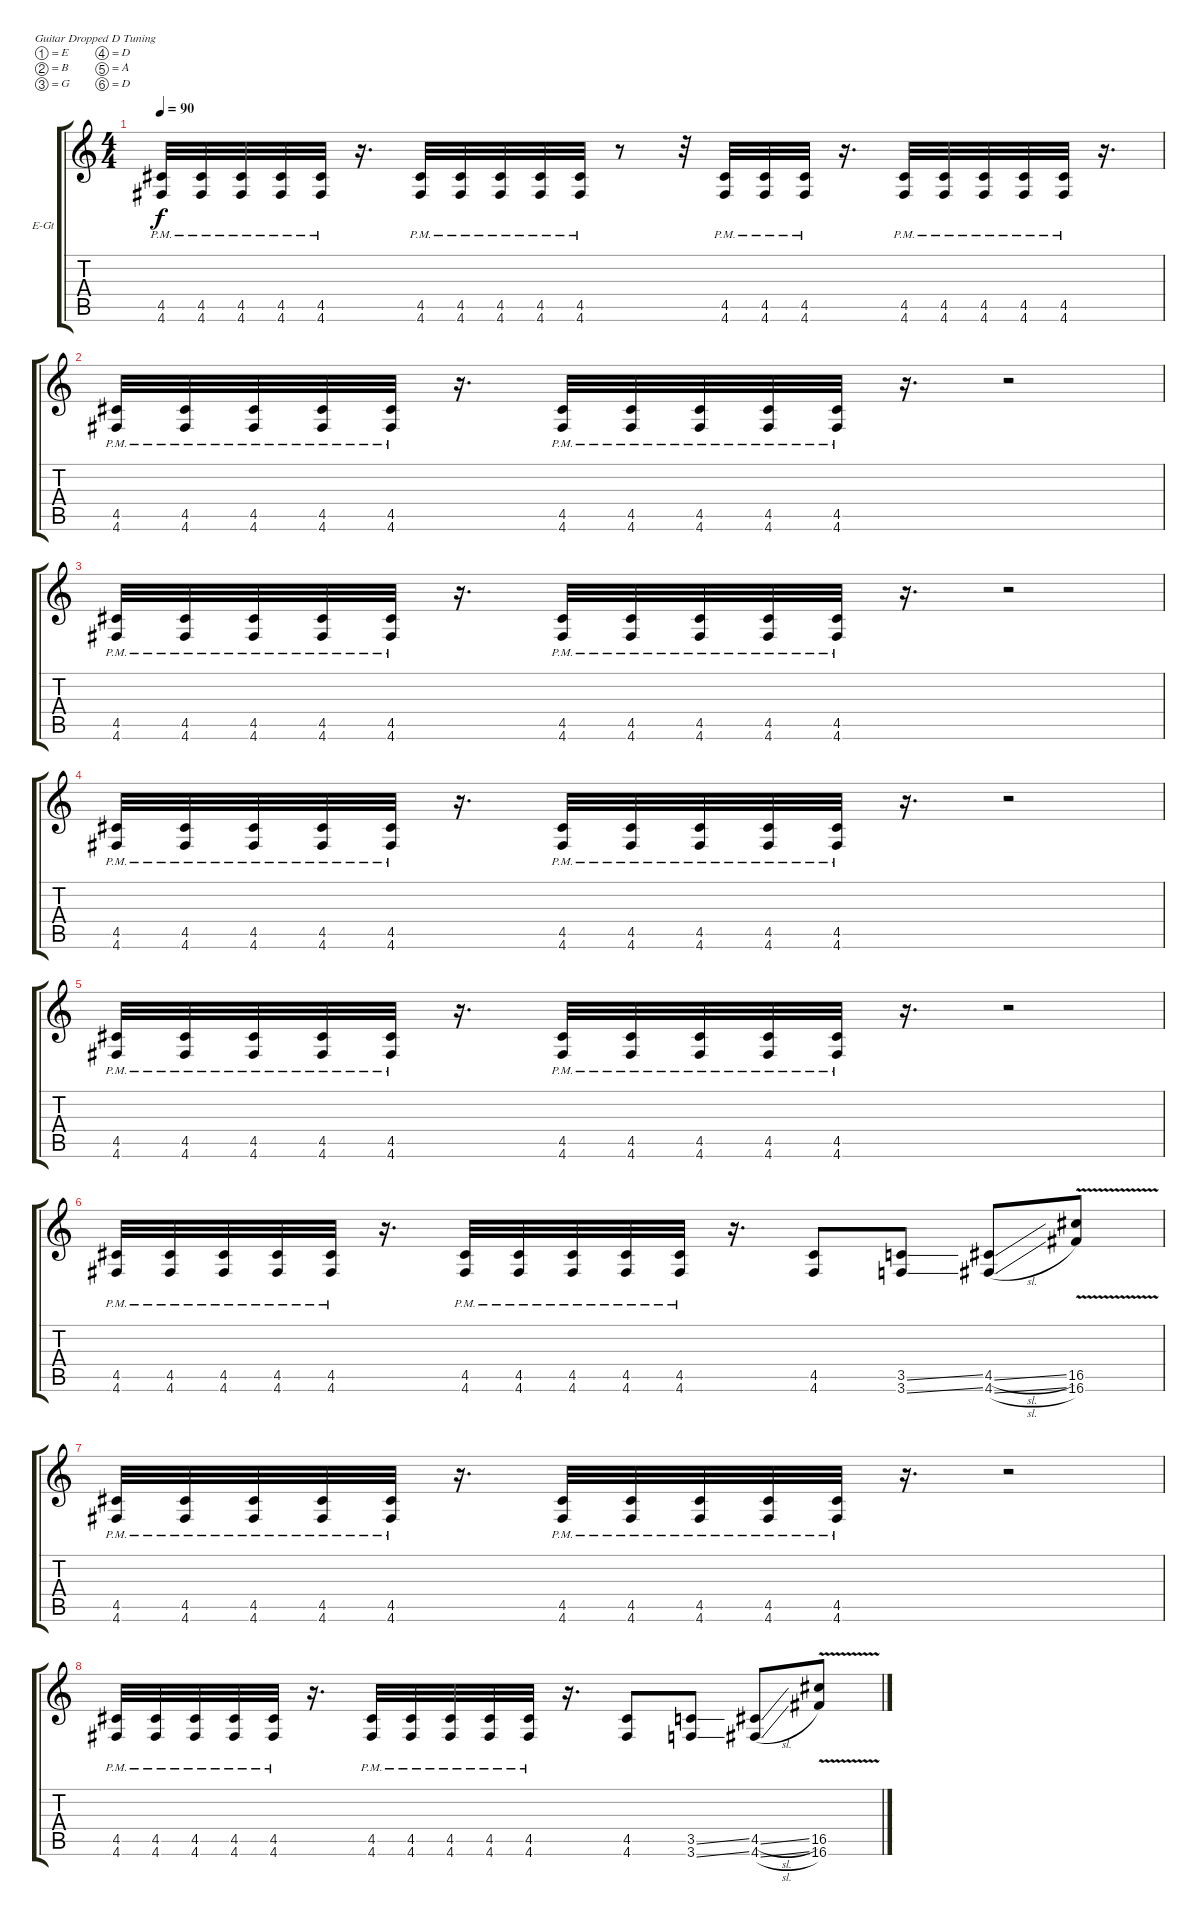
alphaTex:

\bracketExtendMode groupsimilarinstruments
\firstSystemTrackNameOrientation horizontal
\otherSystemsTrackNameOrientation horizontal
\track ("Гитара 2" "E-Gt") {instrument overdrivenguitar}
\staff {score tabs}
\tuning (E4 B3 G3 D3 A2 D2)
\ts (4 4)
\tempo 90
\clef g2
\ks c
(4.5{pm} 4.6{pm}).32{dy f} (4.5{pm} 4.6{pm}).32 (4.5{pm} 4.6{pm}).32 (4.5{pm} 4.6{pm}).32 (4.5{pm} 4.6{pm}).32 r.16{d} (4.5{pm} 4.6{pm}).32 (4.5{pm} 4.6{pm}).32 (4.5{pm} 4.6{pm}).32 (4.5{pm} 4.6{pm}).32 (4.5{pm} 4.6{pm}).32 r.8 r.32 (4.5{pm} 4.6{pm}).32 (4.5{pm} 4.6{pm}).32 (4.5{pm} 4.6{pm}).32 r.16{d} (4.5{pm} 4.6{pm}).32 (4.5{pm} 4.6{pm}).32 (4.5{pm} 4.6{pm}).32 (4.5{pm} 4.6{pm}).32 (4.5{pm} 4.6{pm}).32 r.16{d} |
(4.5{pm} 4.6{pm}).32 (4.5{pm} 4.6{pm}).32 (4.5{pm} 4.6{pm}).32 (4.5{pm} 4.6{pm}).32 (4.5{pm} 4.6{pm}).32 r.16{d} (4.5{pm} 4.6{pm}).32 (4.5{pm} 4.6{pm}).32 (4.5{pm} 4.6{pm}).32 (4.5{pm} 4.6{pm}).32 (4.5{pm} 4.6{pm}).32 r.16{d} r.2 |
(4.5{pm} 4.6{pm}).32 (4.5{pm} 4.6{pm}).32 (4.5{pm} 4.6{pm}).32 (4.5{pm} 4.6{pm}).32 (4.5{pm} 4.6{pm}).32 r.16{d} (4.5{pm} 4.6{pm}).32 (4.5{pm} 4.6{pm}).32 (4.5{pm} 4.6{pm}).32 (4.5{pm} 4.6{pm}).32 (4.5{pm} 4.6{pm}).32 r.16{d} r.2 |
(4.5{pm} 4.6{pm}).32 (4.5{pm} 4.6{pm}).32 (4.5{pm} 4.6{pm}).32 (4.5{pm} 4.6{pm}).32 (4.5{pm} 4.6{pm}).32 r.16{d} (4.5{pm} 4.6{pm}).32 (4.5{pm} 4.6{pm}).32 (4.5{pm} 4.6{pm}).32 (4.5{pm} 4.6{pm}).32 (4.5{pm} 4.6{pm}).32 r.16{d} r.2 |
(4.5{pm} 4.6{pm}).32 (4.5{pm} 4.6{pm}).32 (4.5{pm} 4.6{pm}).32 (4.5{pm} 4.6{pm}).32 (4.5{pm} 4.6{pm}).32 r.16{d} (4.5{pm} 4.6{pm}).32 (4.5{pm} 4.6{pm}).32 (4.5{pm} 4.6{pm}).32 (4.5{pm} 4.6{pm}).32 (4.5{pm} 4.6{pm}).32 r.16{d} r.2 |
(4.5{pm} 4.6{pm}).32 (4.5{pm} 4.6{pm}).32 (4.5{pm} 4.6{pm}).32 (4.5{pm} 4.6{pm}).32 (4.5{pm} 4.6{pm}).32 r.16{d} (4.5{pm} 4.6{pm}).32 (4.5{pm} 4.6{pm}).32 (4.5{pm} 4.6{pm}).32 (4.5{pm} 4.6{pm}).32 (4.5{pm} 4.6{pm}).32 r.16{d} (4.5 4.6).8 (3.5{ss} 3.6{ss}).8 (4.5{sl} 4.6{sl}).8 (16.5{v} 16.6{v}).8 |
(4.5{pm} 4.6{pm}).32 (4.5{pm} 4.6{pm}).32 (4.5{pm} 4.6{pm}).32 (4.5{pm} 4.6{pm}).32 (4.5{pm} 4.6{pm}).32 r.16{d} (4.5{pm} 4.6{pm}).32 (4.5{pm} 4.6{pm}).32 (4.5{pm} 4.6{pm}).32 (4.5{pm} 4.6{pm}).32 (4.5{pm} 4.6{pm}).32 r.16{d} r.2 |
(4.5{pm} 4.6{pm}).32 (4.5{pm} 4.6{pm}).32 (4.5{pm} 4.6{pm}).32 (4.5{pm} 4.6{pm}).32 (4.5{pm} 4.6{pm}).32 r.16{d} (4.5{pm} 4.6{pm}).32 (4.5{pm} 4.6{pm}).32 (4.5{pm} 4.6{pm}).32 (4.5{pm} 4.6{pm}).32 (4.5{pm} 4.6{pm}).32 r.16{d} (4.5 4.6).8 (3.5{ss} 3.6{ss}).8 (4.5{sl} 4.6{sl}).8 (16.5{v} 16.6{v}).8
